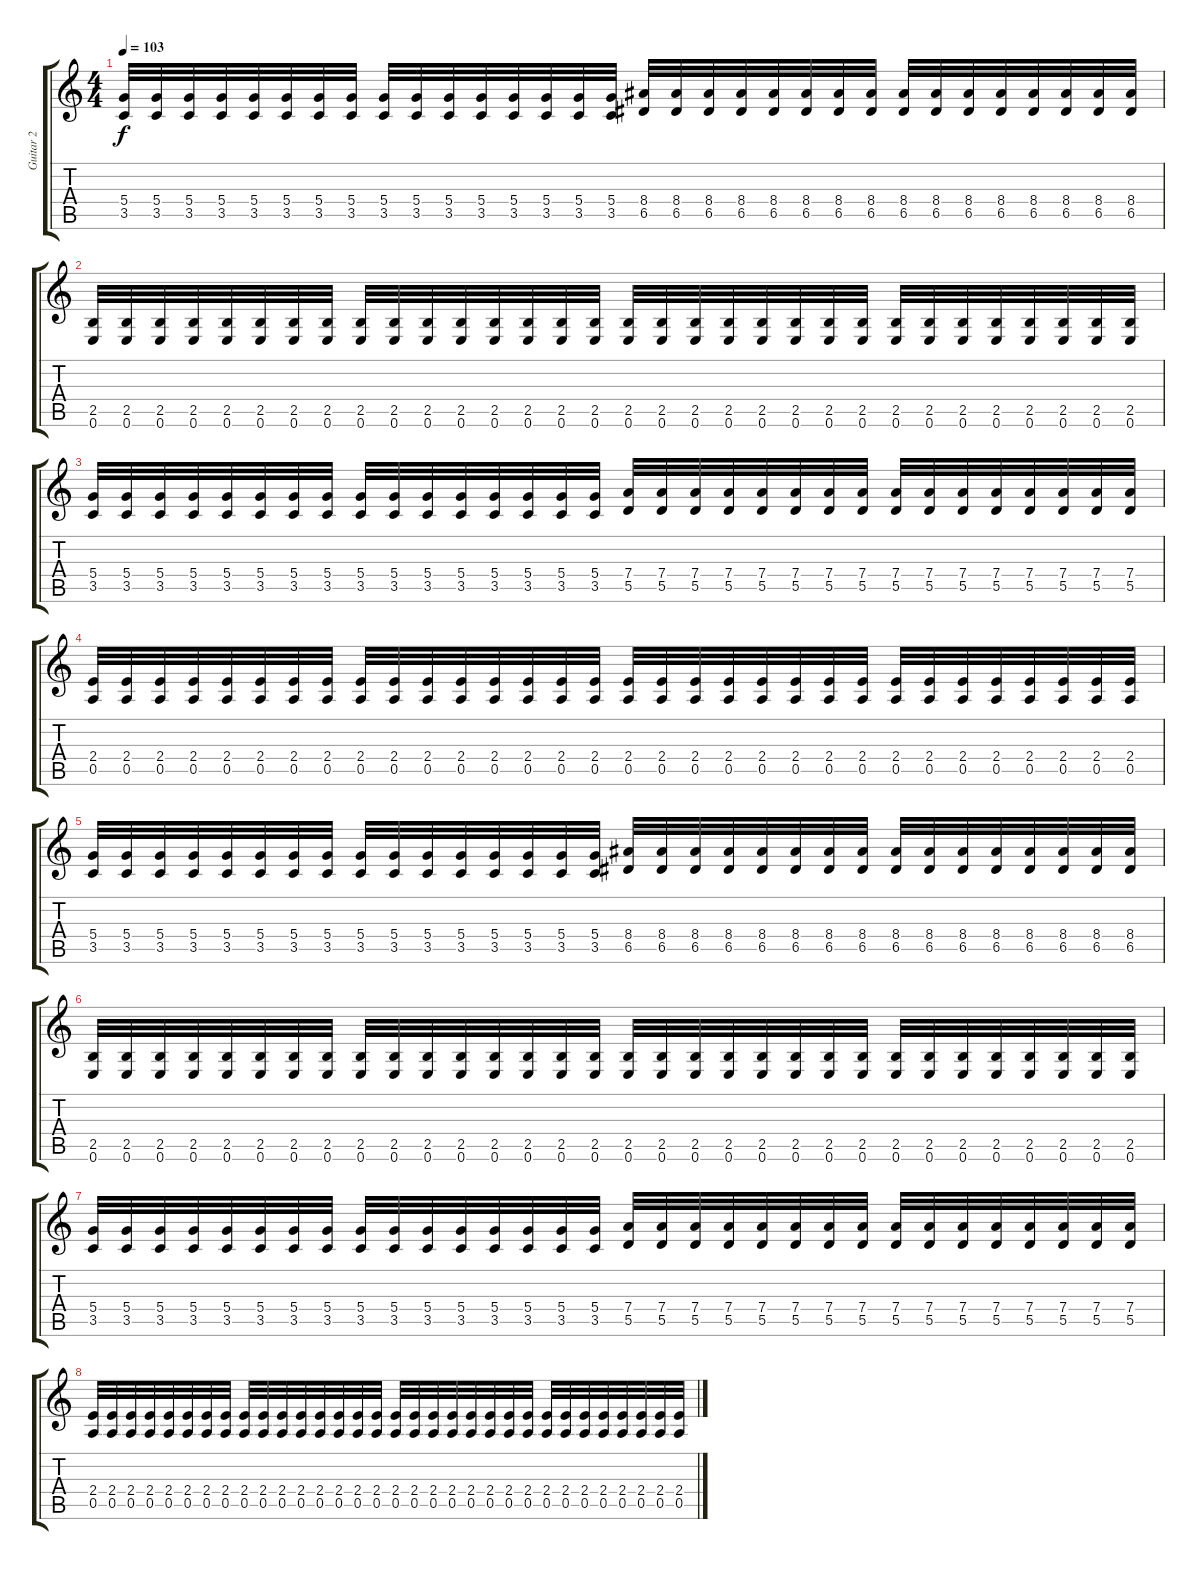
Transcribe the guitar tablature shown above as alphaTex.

\track ("Guitar 2" "Guitar 2") {instrument overdrivenguitar}
\staff {score tabs}
\tuning (E4 B3 G3 D3 A2 E2) {hide}
\ts (4 4)
\tempo 103
\clef g2
\ks c
(5.4 3.5).32{dy f} (5.4 3.5).32 (5.4 3.5).32 (5.4 3.5).32 (5.4 3.5).32 (5.4 3.5).32 (5.4 3.5).32 (5.4 3.5).32 (5.4 3.5).32 (5.4 3.5).32 (5.4 3.5).32 (5.4 3.5).32 (5.4 3.5).32 (5.4 3.5).32 (5.4 3.5).32 (5.4 3.5).32 (8.4 6.5).32 (8.4 6.5).32 (8.4 6.5).32 (8.4 6.5).32 (8.4 6.5).32 (8.4 6.5).32 (8.4 6.5).32 (8.4 6.5).32 (8.4 6.5).32 (8.4 6.5).32 (8.4 6.5).32 (8.4 6.5).32 (8.4 6.5).32 (8.4 6.5).32 (8.4 6.5).32 (8.4 6.5).32 |
(2.5 0.6).32 (2.5 0.6).32 (2.5 0.6).32 (2.5 0.6).32 (2.5 0.6).32 (2.5 0.6).32 (2.5 0.6).32 (2.5 0.6).32 (2.5 0.6).32 (2.5 0.6).32 (2.5 0.6).32 (2.5 0.6).32 (2.5 0.6).32 (2.5 0.6).32 (2.5 0.6).32 (2.5 0.6).32 (2.5 0.6).32 (2.5 0.6).32 (2.5 0.6).32 (2.5 0.6).32 (2.5 0.6).32 (2.5 0.6).32 (2.5 0.6).32 (2.5 0.6).32 (2.5 0.6).32 (2.5 0.6).32 (2.5 0.6).32 (2.5 0.6).32 (2.5 0.6).32 (2.5 0.6).32 (2.5 0.6).32 (2.5 0.6).32 |
(5.4 3.5).32 (5.4 3.5).32 (5.4 3.5).32 (5.4 3.5).32 (5.4 3.5).32 (5.4 3.5).32 (5.4 3.5).32 (5.4 3.5).32 (5.4 3.5).32 (5.4 3.5).32 (5.4 3.5).32 (5.4 3.5).32 (5.4 3.5).32 (5.4 3.5).32 (5.4 3.5).32 (5.4 3.5).32 (7.4 5.5).32 (7.4 5.5).32 (7.4 5.5).32 (7.4 5.5).32 (7.4 5.5).32 (7.4 5.5).32 (7.4 5.5).32 (7.4 5.5).32 (7.4 5.5).32 (7.4 5.5).32 (7.4 5.5).32 (7.4 5.5).32 (7.4 5.5).32 (7.4 5.5).32 (7.4 5.5).32 (7.4 5.5).32 |
(2.4 0.5).32 (2.4 0.5).32 (2.4 0.5).32 (2.4 0.5).32 (2.4 0.5).32 (2.4 0.5).32 (2.4 0.5).32 (2.4 0.5).32 (2.4 0.5).32 (2.4 0.5).32 (2.4 0.5).32 (2.4 0.5).32 (2.4 0.5).32 (2.4 0.5).32 (2.4 0.5).32 (2.4 0.5).32 (2.4 0.5).32 (2.4 0.5).32 (2.4 0.5).32 (2.4 0.5).32 (2.4 0.5).32 (2.4 0.5).32 (2.4 0.5).32 (2.4 0.5).32 (2.4 0.5).32 (2.4 0.5).32 (2.4 0.5).32 (2.4 0.5).32 (2.4 0.5).32 (2.4 0.5).32 (2.4 0.5).32 (2.4 0.5).32 |
(5.4 3.5).32 (5.4 3.5).32 (5.4 3.5).32 (5.4 3.5).32 (5.4 3.5).32 (5.4 3.5).32 (5.4 3.5).32 (5.4 3.5).32 (5.4 3.5).32 (5.4 3.5).32 (5.4 3.5).32 (5.4 3.5).32 (5.4 3.5).32 (5.4 3.5).32 (5.4 3.5).32 (5.4 3.5).32 (8.4 6.5).32 (8.4 6.5).32 (8.4 6.5).32 (8.4 6.5).32 (8.4 6.5).32 (8.4 6.5).32 (8.4 6.5).32 (8.4 6.5).32 (8.4 6.5).32 (8.4 6.5).32 (8.4 6.5).32 (8.4 6.5).32 (8.4 6.5).32 (8.4 6.5).32 (8.4 6.5).32 (8.4 6.5).32 |
(2.5 0.6).32 (2.5 0.6).32 (2.5 0.6).32 (2.5 0.6).32 (2.5 0.6).32 (2.5 0.6).32 (2.5 0.6).32 (2.5 0.6).32 (2.5 0.6).32 (2.5 0.6).32 (2.5 0.6).32 (2.5 0.6).32 (2.5 0.6).32 (2.5 0.6).32 (2.5 0.6).32 (2.5 0.6).32 (2.5 0.6).32 (2.5 0.6).32 (2.5 0.6).32 (2.5 0.6).32 (2.5 0.6).32 (2.5 0.6).32 (2.5 0.6).32 (2.5 0.6).32 (2.5 0.6).32 (2.5 0.6).32 (2.5 0.6).32 (2.5 0.6).32 (2.5 0.6).32 (2.5 0.6).32 (2.5 0.6).32 (2.5 0.6).32 |
(5.4 3.5).32 (5.4 3.5).32 (5.4 3.5).32 (5.4 3.5).32 (5.4 3.5).32 (5.4 3.5).32 (5.4 3.5).32 (5.4 3.5).32 (5.4 3.5).32 (5.4 3.5).32 (5.4 3.5).32 (5.4 3.5).32 (5.4 3.5).32 (5.4 3.5).32 (5.4 3.5).32 (5.4 3.5).32 (7.4 5.5).32 (7.4 5.5).32 (7.4 5.5).32 (7.4 5.5).32 (7.4 5.5).32 (7.4 5.5).32 (7.4 5.5).32 (7.4 5.5).32 (7.4 5.5).32 (7.4 5.5).32 (7.4 5.5).32 (7.4 5.5).32 (7.4 5.5).32 (7.4 5.5).32 (7.4 5.5).32 (7.4 5.5).32 |
(2.4 0.5).32 (2.4 0.5).32 (2.4 0.5).32 (2.4 0.5).32 (2.4 0.5).32 (2.4 0.5).32 (2.4 0.5).32 (2.4 0.5).32 (2.4 0.5).32 (2.4 0.5).32 (2.4 0.5).32 (2.4 0.5).32 (2.4 0.5).32 (2.4 0.5).32 (2.4 0.5).32 (2.4 0.5).32 (2.4 0.5).32 (2.4 0.5).32 (2.4 0.5).32 (2.4 0.5).32 (2.4 0.5).32 (2.4 0.5).32 (2.4 0.5).32 (2.4 0.5).32 (2.4 0.5).32 (2.4 0.5).32 (2.4 0.5).32 (2.4 0.5).32 (2.4 0.5).32 (2.4 0.5).32 (2.4 0.5).32 (2.4 0.5).32
